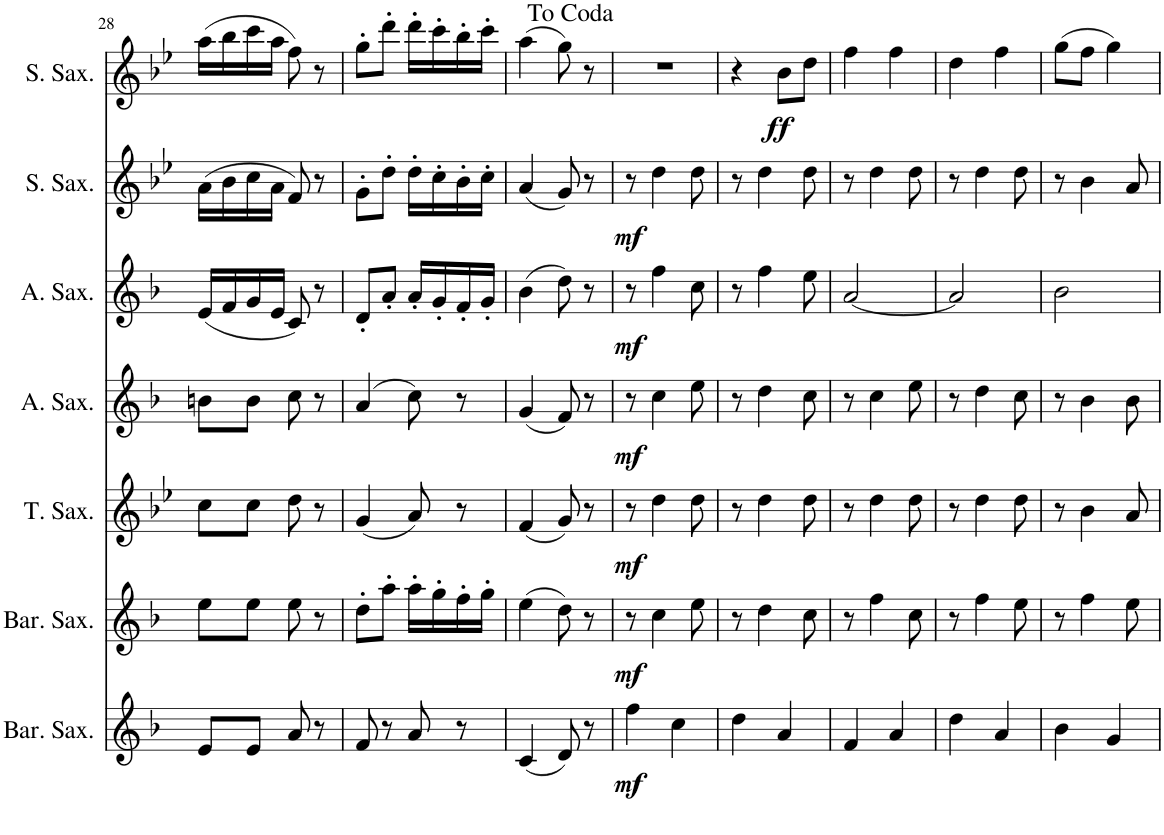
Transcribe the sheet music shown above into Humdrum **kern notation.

**kern	**dynam	**kern	**dynam	**kern	**dynam	**kern	**dynam	**kern	**dynam	**kern	**dynam	**kern	**dynam
*part7	*part7	*part6	*part6	*part5	*part5	*part4	*part4	*part3	*part3	*part2	*part2	*part1	*part1
*staff7	*staff7	*staff6	*staff6	*staff5	*staff5	*staff4	*staff4	*staff3	*staff3	*staff2	*staff2	*staff1	*staff1
*I"Baritone Saxophone	*	*I"Baritone Saxophone	*	*I"Tenor Saxophone	*	*I"Alto Saxophone	*	*I"Alto Saxophone	*	*I"Soprano Saxophone	*	*I"Soprano Saxophone	*
*I'Bar. Sax.	*	*I'Bar. Sax.	*	*I'T. Sax.	*	*I'A. Sax.	*	*I'A. Sax.	*	*I'S. Sax.	*	*I'S. Sax.	*
!!LO:PB:g=z
*clefG2	*	*clefG2	*	*clefG2	*	*clefG2	*	*clefG2	*	*clefG2	*	*clefG2	*
*Trd12c21	*	*Trd12c21	*	*Trd8c14	*	*Trd5c9	*	*Trd5c9	*	*Trd1c2	*	*Trd1c2	*
*k[b-]	*	*k[b-]	*	*k[b-e-]	*	*k[b-]	*	*k[b-]	*	*k[b-e-]	*	*k[b-e-]	*
*M2/4	*	*M2/4	*	*M2/4	*	*M2/4	*	*M2/4	*	*M2/4	*	*M2/4	*
=28	=28	=28	=28	=28	=28	=28	=28	=28	=28	=28	=28	=28	=28
8e/L	.	8ee\L	.	8cc\L	.	8bn\L	.	(16e/LL	.	(16a\LL	.	(16aa\LL	.
.	.	.	.	.	.	.	.	16f/	.	16b-\	.	16bb-\	.
8e/J	.	8ee\J	.	8cc\J	.	8b\J	.	16g/	.	16cc\	.	16ccc\	.
.	.	.	.	.	.	.	.	16e/JJ	.	16a\JJ	.	16aa\JJ	.
8a/	.	8ee\	.	8dd\	.	8cc\	.	8c/)	.	8f/)	.	8ff\)	.
8r	.	8r	.	8r	.	8r	.	8r	.	8r	.	8r	.
=29	=29	=29	=29	=29	=29	=29	=29	=29	=29	=29	=29	=29	=29
8f/	.	8dd'\L	.	(4g/	.	(4a/	.	8d'/L	.	8g'\L	.	8gg'\L	.
8r	.	8aa'\J	.	.	.	.	.	8a'/J	.	8dd'\J	.	8ddd'\J	.
8a/	.	16aa'\LL	.	8a/)	.	8cc\)	.	16a'/LL	.	16dd'\LL	.	16ddd'\LL	.
.	.	16gg'\	.	.	.	.	.	16g'/	.	16cc'\	.	16ccc'\	.
8r	.	16ff'\	.	8r	.	8r	.	16f'/	.	16b-'\	.	16bb-'\	.
.	.	16gg'\JJ	.	.	.	.	.	16g'/JJ	.	16cc'\JJ	.	16ccc'\JJ	.
=30	=30	=30	=30	=30	=30	=30	=30	=30	=30	=30	=30	=30	=30
(4c/	.	(4ee\	.	(4f/	.	(4g/	.	(4b-\	.	(4a/	.	(4aa\	.
8d/)	.	8dd\)	.	8g/)	.	8f/)	.	8dd\)	.	8g/)	.	8gg\)	.
8r	.	8r	.	8r	.	8r	.	8r	.	8r	.	8r	.
=31	=31	=31	=31	=31	=31	=31	=31	=31	=31	=31	=31	=31	=31
!	!LO:DY:b	!	!LO:DY:b	!	!LO:DY:b	!	!LO:DY:b	!	!LO:DY:b	!	!LO:DY:b	!	!
4ff\	mf	8r	mf	8r	mf	8r	mf	8r	mf	8r	mf	2r	.
.	.	4cc\	.	4dd\	.	4cc\	.	4ff\	.	4dd\	.	.	.
4cc\	.	.	.	.	.	.	.	.	.	.	.	.	.
.	.	8ee\	.	8dd\	.	8ee\	.	8cc\	.	8dd\	.	.	.
=32	=32	=32	=32	=32	=32	=32	=32	=32	=32	=32	=32	=32	=32
4dd\	.	8r	.	8r	.	8r	.	8r	.	8r	.	4r	.
.	.	4dd\	.	4dd\	.	4dd\	.	4ff\	.	4dd\	.	.	.
!	!	!	!	!	!	!	!	!	!	!	!	!	!LO:DY:b
4a/	.	.	.	.	.	.	.	.	.	.	.	8b-\L	ff
.	.	8cc\	.	8dd\	.	8cc\	.	8ee\	.	8dd\	.	8dd\J	.
=33	=33	=33	=33	=33	=33	=33	=33	=33	=33	=33	=33	=33	=33
4f/	.	8r	.	8r	.	8r	.	[2a/	.	8r	.	4ff\	.
.	.	4ff\	.	4dd\	.	4cc\	.	.	.	4dd\	.	.	.
4a/	.	.	.	.	.	.	.	.	.	.	.	4ff\	.
.	.	8cc\	.	8dd\	.	8ee\	.	.	.	8dd\	.	.	.
=34	=34	=34	=34	=34	=34	=34	=34	=34	=34	=34	=34	=34	=34
4dd\	.	8r	.	8r	.	8r	.	2a/]	.	8r	.	4dd\	.
.	.	4ff\	.	4dd\	.	4dd\	.	.	.	4dd\	.	.	.
4a/	.	.	.	.	.	.	.	.	.	.	.	4ff\	.
.	.	8ee\	.	8dd\	.	8cc\	.	.	.	8dd\	.	.	.
=35	=35	=35	=35	=35	=35	=35	=35	=35	=35	=35	=35	=35	=35
4b-\	.	8r	.	8r	.	8r	.	2b-\	.	8r	.	(8gg\L	.
.	.	4ff\	.	4b-\	.	4b-\	.	.	.	4b-\	.	8ff\J	.
4g/	.	.	.	.	.	.	.	.	.	.	.	4gg\)	.
.	.	8ee\	.	8a/	.	8b-\	.	.	.	8a/	.	.	.
=	=	=	=	=	=	=	=	=	=	=	=	=	=
*-	*-	*-	*-	*-	*-	*-	*-	*-	*-	*-	*-	*-	*-
